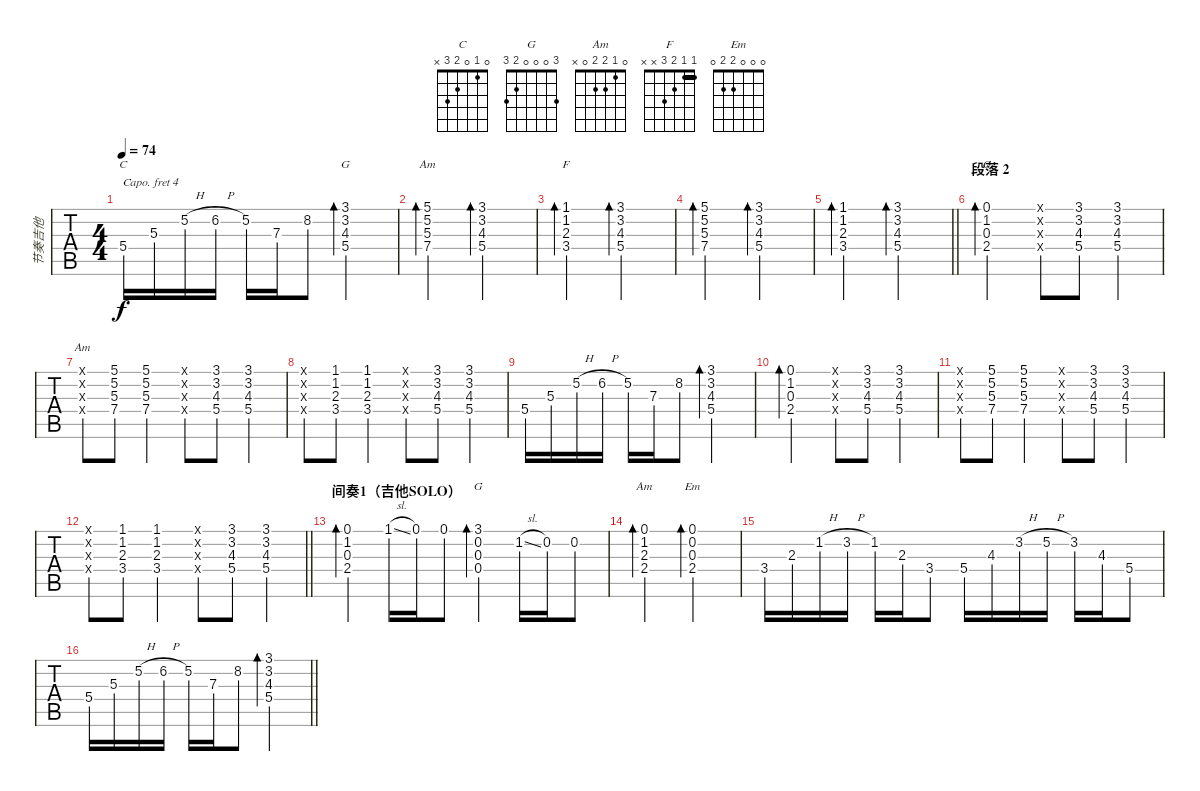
\track ("节奏吉他" "节奏吉他") {instrument electricguitarmuted}
\staff {tabs}
\capo 4
\tuning (E4 B3 G3 D3 A2 E2) {hide}
\chord ("C" x 5 5 5 x x) {firstfret 5 barre 5}
\chord ("G" 3 3 4 5 x x) {barre 3}
\chord ("Am" 5 5 5 7 x x) {firstfret 5 barre 5}
\chord ("F" 1 1 2 3 x x) {barre 1}
\chord ("C" 0 1 0 2 3 x)
\chord ("Am" 5 5 5 7 0 x) {firstfret 5 barre 5}
\chord ("G" 3 0 0 0 2 3)
\chord ("Am" 0 1 2 2 0 x)
\chord ("Em" 0 0 0 2 2 0)
\ts (4 4)
\tempo 74
\clef g2
\ks c
5.4.16{ch "C" dy f} 5.3.16 5.2{h}.16 6.2{h}.16 5.2.16 7.3.16 8.2.8 (3.1 3.2 4.3 5.4).2{bd 120 ch "G"} |
(5.1 5.2 5.3 7.4).2{bd 240 ch "Am"} (3.1 3.2 4.3 5.4).2{bd 120} |
(1.1 1.2 2.3 3.4).2{bd 240 ch "F"} (3.1 3.2 4.3 5.4).2{bd 120} |
(5.1 5.2 5.3 7.4).2{bd 240} (3.1 3.2 4.3 5.4).2{bd 120} |
\barLineRight lightlight
(1.1 1.2 2.3 3.4).2{bd 240} (3.1 3.2 4.3 5.4).2{bd 120} |
\section ("" "段落 2")
(0.1 1.2 0.3 2.4).2{bd 120 ch "C"} (0.1{x} 0.2{x} 0.3{x} 0.4{x}).8 (3.1 3.2 4.3 5.4).8 (3.1 3.2 4.3 5.4).4 |
(0.1{x} 0.2{x} 0.3{x} 0.4{x}).8{ch "Am"} (5.1 5.2 5.3 7.4).8 (5.1 5.2 5.3 7.4).4 (0.1{x} 0.2{x} 0.3{x} 0.4{x}).8 (3.1 3.2 4.3 5.4).8 (3.1 3.2 4.3 5.4).4 |
(0.1{x} 0.2{x} 0.3{x} 0.4{x}).8 (1.1 1.2 2.3 3.4).8 (1.1 1.2 2.3 3.4).4 (0.1{x} 0.2{x} 0.3{x} 0.4{x}).8 (3.1 3.2 4.3 5.4).8 (3.1 3.2 4.3 5.4).4 |
5.4.16 5.3.16 5.2{h}.16 6.2{h}.16 5.2.16 7.3.16 8.2.8 (3.1 3.2 4.3 5.4).2{bd 60} |
(0.1 1.2 0.3 2.4).2{bd 120} (0.1{x} 0.2{x} 0.3{x} 0.4{x}).8 (3.1 3.2 4.3 5.4).8 (3.1 3.2 4.3 5.4).4 |
(0.1{x} 0.2{x} 0.3{x} 0.4{x}).8 (5.1 5.2 5.3 7.4).8 (5.1 5.2 5.3 7.4).4 (0.1{x} 0.2{x} 0.3{x} 0.4{x}).8 (3.1 3.2 4.3 5.4).8 (3.1 3.2 4.3 5.4).4 |
\barLineRight lightlight
(0.1{x} 0.2{x} 0.3{x} 0.4{x}).8 (1.1 1.2 2.3 3.4).8 (1.1 1.2 2.3 3.4).4 (0.1{x} 0.2{x} 0.3{x} 0.4{x}).8 (3.1 3.2 4.3 5.4).8 (3.1 3.2 4.3 5.4).4 |
\section ("" "间奏1（吉他SOLO）")
(0.1 1.2 0.3 2.4).4{bd 120} 1.1{sl}.16 0.1.16 0.1.8 (3.1 0.2 0.3 0.4).4{bd 120 ch "G"} 1.2{sl}.16 0.2.16 0.2.8 |
(0.1 1.2 2.3 2.4).2{bd 120 ch "Am"} (0.1 0.2 0.3 2.4).2{bd 120 ch "Em"} |
3.4.16 2.3.16 1.2{h}.16 3.2{h}.16 1.2.16 2.3.16 3.4.8 5.4.16 4.3.16 3.2{h}.16 5.2{h}.16 3.2.16 4.3.16 5.4.8 |
\barLineRight lightlight
5.4.16 5.3.16 5.2{h}.16 6.2{h}.16 5.2.16 7.3.16 8.2.8 (3.1 3.2 4.3 5.4).2{bd 120}
